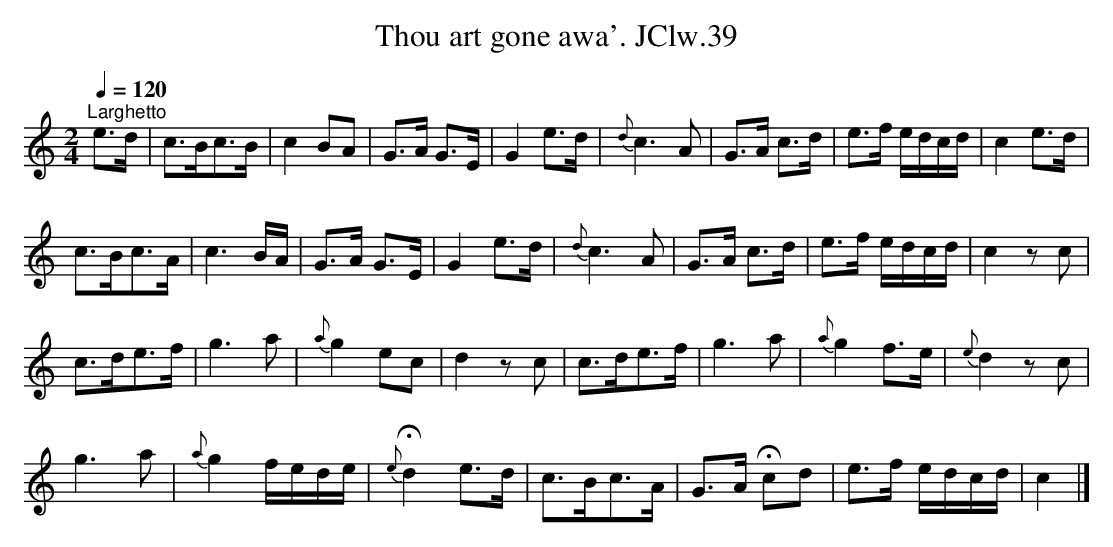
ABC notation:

X:1
T:Thou art gone awa'. JClw.39
M:2/4
L:1/8
Q:1/4=120
K:C
"^Larghetto"
e>d|c>Bc>B|c2BA|G>A G>E|G2e>d|\
{d}c3A|G>A c>d|e>f e/d/c/d/|c2e>d|
c>Bc>A|c3B/A/|G>A G>E|G2e>d|\
{d}c3A|G>A c>d|e>f e/d/c/d/|c2zc|
c>de>f|g3a|{a}g2 ec|d2zc|\
c>de>f|g3a|{a}g2f>e|{e}d2zc|
g3a|{a}g2 f/e/d/e/|{e}Hd2 e>d|c>Bc>A|\
G>A Hcd|e>f e/d/c/d/|c2|]
